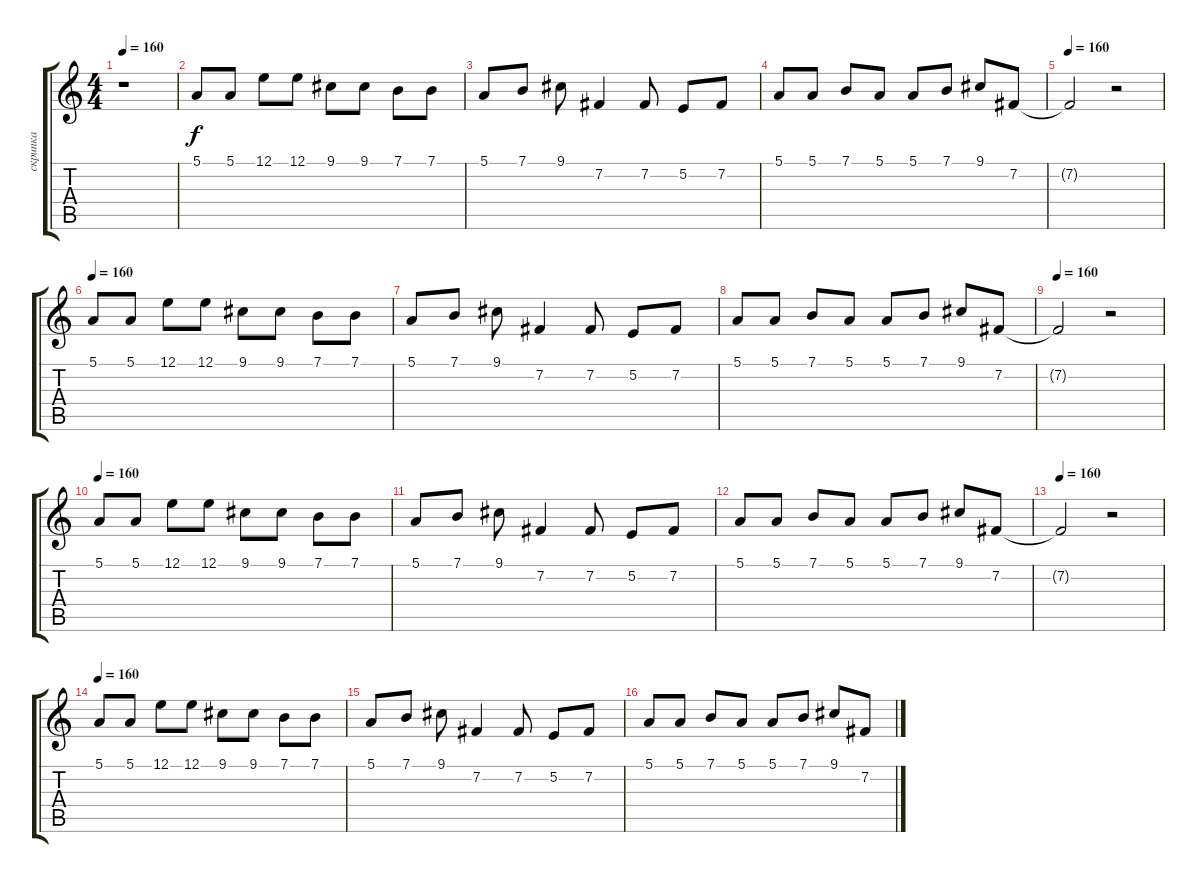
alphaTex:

\track ("скрипка" "скрипка") {instrument violin}
\staff {score tabs}
\tuning (E4 B3 G3 D3 A2 E2) {hide}
\ts (4 4)
\tempo 160
\clef g2
\ks c
r.1{dy f instrument violin} |
5.1.8 5.1.8 12.1.8 12.1.8 9.1.8 9.1.8 7.1.8 7.1.8 |
5.1.8 7.1.8 9.1.8 7.2.4 7.2.8 5.2.8 7.2.8 |
5.1.8 5.1.8 7.1.8 5.1.8 5.1.8 7.1.8 9.1.8 7.2.8 |
\tempo 160
7.2{t}.2 r.2 |
\tempo 160
5.1.8 5.1.8 12.1.8 12.1.8 9.1.8 9.1.8 7.1.8 7.1.8 |
5.1.8 7.1.8 9.1.8 7.2.4 7.2.8 5.2.8 7.2.8 |
5.1.8 5.1.8 7.1.8 5.1.8 5.1.8 7.1.8 9.1.8 7.2.8 |
\tempo 160
7.2{t}.2 r.2 |
\tempo 160
5.1.8 5.1.8 12.1.8 12.1.8 9.1.8 9.1.8 7.1.8 7.1.8 |
5.1.8 7.1.8 9.1.8 7.2.4 7.2.8 5.2.8 7.2.8 |
5.1.8 5.1.8 7.1.8 5.1.8 5.1.8 7.1.8 9.1.8 7.2.8 |
\tempo 160
7.2{t}.2 r.2 |
\tempo 160
5.1.8 5.1.8 12.1.8 12.1.8 9.1.8 9.1.8 7.1.8 7.1.8 |
5.1.8 7.1.8 9.1.8 7.2.4 7.2.8 5.2.8 7.2.8 |
5.1.8 5.1.8 7.1.8 5.1.8 5.1.8 7.1.8 9.1.8 7.2.8
